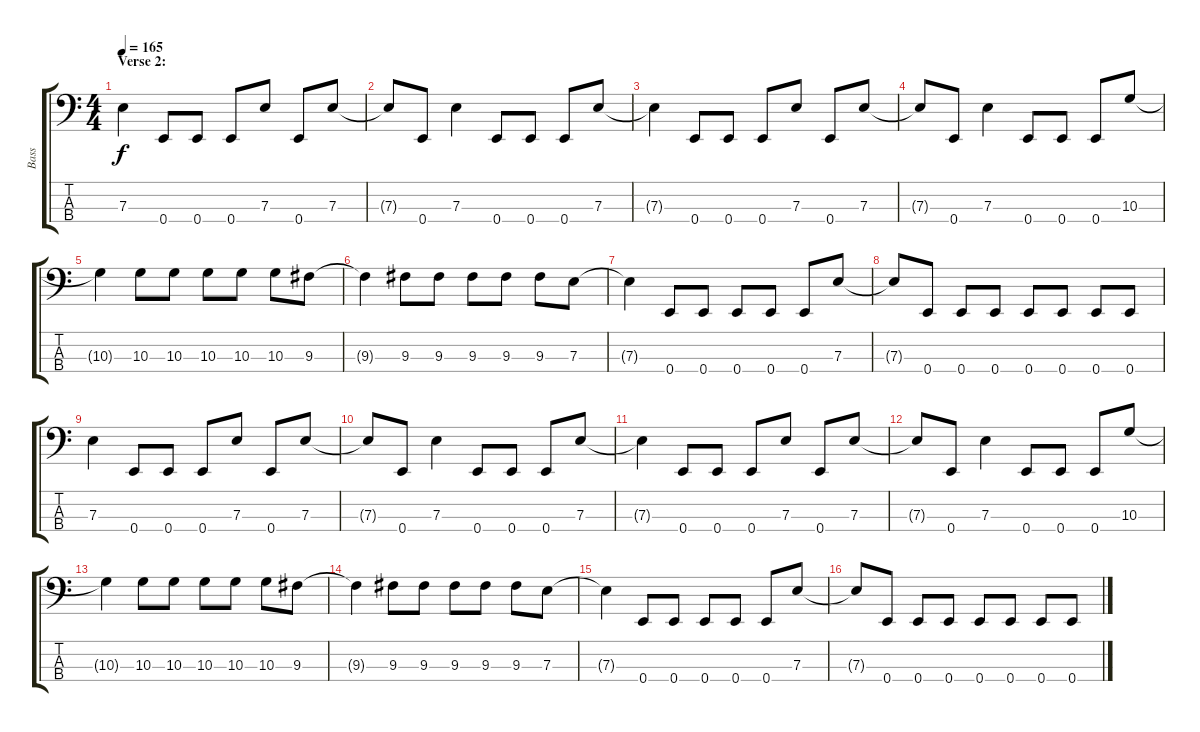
\track ("Bass" "Bass") {instrument electricbassfinger}
\staff {score tabs}
\tuning (G2 D2 A1 E1) {hide}
\ts (4 4)
\section ("" "Verse 2:")
\tempo 165
\clef f4
\ks c
7.3.4{dy f} 0.4.8 0.4.8 0.4.8 7.3.8 0.4.8 7.3.8 |
7.3{t}.8 0.4.8 7.3.4 0.4.8 0.4.8 0.4.8 7.3.8 |
7.3{t}.4 0.4.8 0.4.8 0.4.8 7.3.8 0.4.8 7.3.8 |
7.3{t}.8 0.4.8 7.3.4 0.4.8 0.4.8 0.4.8 10.3.8 |
10.3{t}.4 10.3.8 10.3.8 10.3.8 10.3.8 10.3.8 9.3.8 |
9.3{t}.4 9.3.8 9.3.8 9.3.8 9.3.8 9.3.8 7.3.8 |
7.3{t}.4 0.4.8 0.4.8 0.4.8 0.4.8 0.4.8 7.3.8 |
7.3{t}.8 0.4.8 0.4.8 0.4.8 0.4.8 0.4.8 0.4.8 0.4.8 |
7.3.4 0.4.8 0.4.8 0.4.8 7.3.8 0.4.8 7.3.8 |
7.3{t}.8 0.4.8 7.3.4 0.4.8 0.4.8 0.4.8 7.3.8 |
7.3{t}.4 0.4.8 0.4.8 0.4.8 7.3.8 0.4.8 7.3.8 |
7.3{t}.8 0.4.8 7.3.4 0.4.8 0.4.8 0.4.8 10.3.8 |
10.3{t}.4 10.3.8 10.3.8 10.3.8 10.3.8 10.3.8 9.3.8 |
9.3{t}.4 9.3.8 9.3.8 9.3.8 9.3.8 9.3.8 7.3.8 |
7.3{t}.4 0.4.8 0.4.8 0.4.8 0.4.8 0.4.8 7.3.8 |
7.3{t}.8 0.4.8 0.4.8 0.4.8 0.4.8 0.4.8 0.4.8 0.4.8
